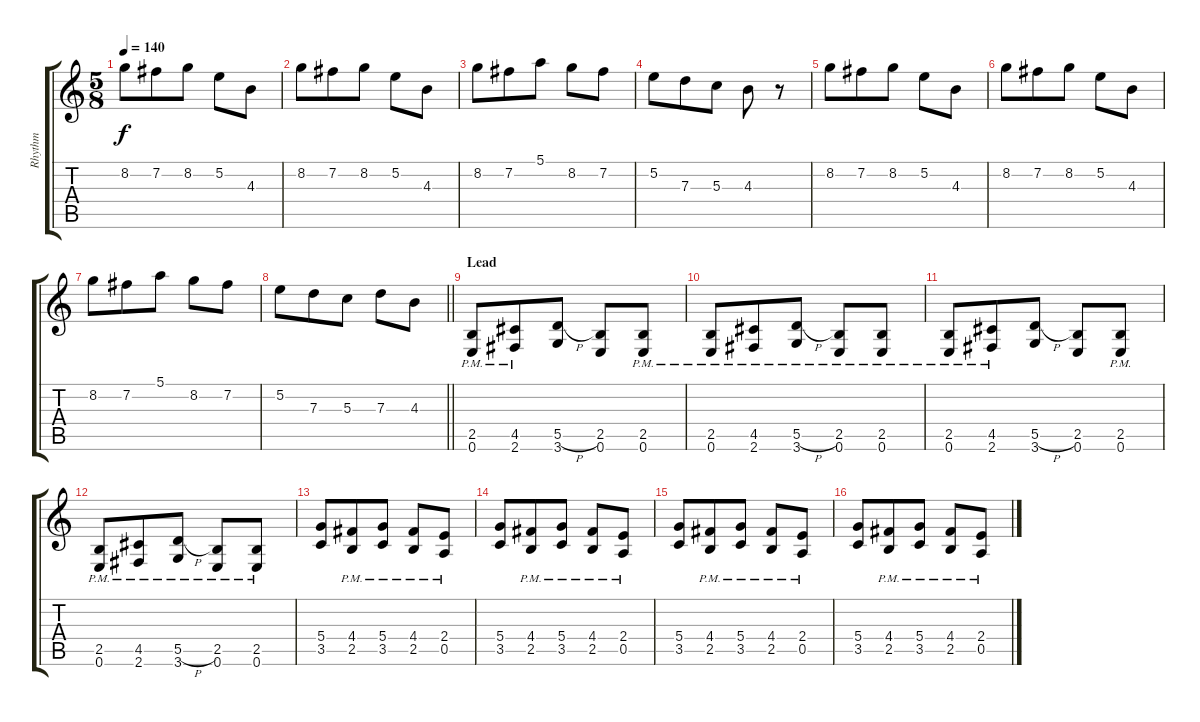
\track ("Rhythm" "Rhythm") {instrument distortionguitar}
\staff {score tabs}
\tuning (E4 B3 G3 D3 A2 E2) {hide}
\ts (5 8)
\tempo 140
\clef g2
\ks c
8.2.8{dy f} 7.2.8 8.2.8 5.2.8 4.3.8 |
8.2.8 7.2.8 8.2.8 5.2.8 4.3.8 |
8.2.8 7.2.8 5.1.8 8.2.8 7.2.8 |
5.2.8 7.3.8 5.3.8 4.3.8 r.8 |
8.2.8 7.2.8 8.2.8 5.2.8 4.3.8 |
8.2.8 7.2.8 8.2.8 5.2.8 4.3.8 |
8.2.8 7.2.8 5.1.8 8.2.8 7.2.8 |
\barLineRight lightlight
5.2.8 7.3.8 5.3.8 7.3.8 4.3.8 |
\section ("" "Lead")
(2.5{pm} 0.6{pm}).8 (4.5{pm} 2.6{pm}).8 (5.5{h} 3.6).8 (2.5 0.6).8 (2.5{pm} 0.6{pm}).8 |
(2.5{pm} 0.6{pm}).8 (4.5{pm} 2.6{pm}).8 (5.5{h pm} 3.6{pm}).8 (2.5{pm} 0.6{pm}).8 (2.5{pm} 0.6{pm}).8 |
(2.5{pm} 0.6{pm}).8 (4.5{pm} 2.6{pm}).8 (5.5{h} 3.6).8 (2.5 0.6).8 (2.5{pm} 0.6{pm}).8 |
(2.5{pm} 0.6{pm}).8 (4.5{pm} 2.6{pm}).8 (5.5{h pm} 3.6{pm}).8 (2.5{pm} 0.6{pm}).8 (2.5{pm} 0.6{pm}).8 |
(5.4 3.5).8 (4.4{pm} 2.5{pm}).8 (5.4{pm} 3.5{pm}).8 (4.4{pm} 2.5{pm}).8 (2.4{pm} 0.5{pm}).8 |
(5.4 3.5).8 (4.4{pm} 2.5{pm}).8 (5.4{pm} 3.5{pm}).8 (4.4{pm} 2.5{pm}).8 (2.4{pm} 0.5{pm}).8 |
(5.4 3.5).8 (4.4{pm} 2.5{pm}).8 (5.4{pm} 3.5{pm}).8 (4.4{pm} 2.5{pm}).8 (2.4{pm} 0.5{pm}).8 |
(5.4 3.5).8 (4.4{pm} 2.5{pm}).8 (5.4{pm} 3.5{pm}).8 (4.4{pm} 2.5{pm}).8 (2.4{pm} 0.5{pm}).8
